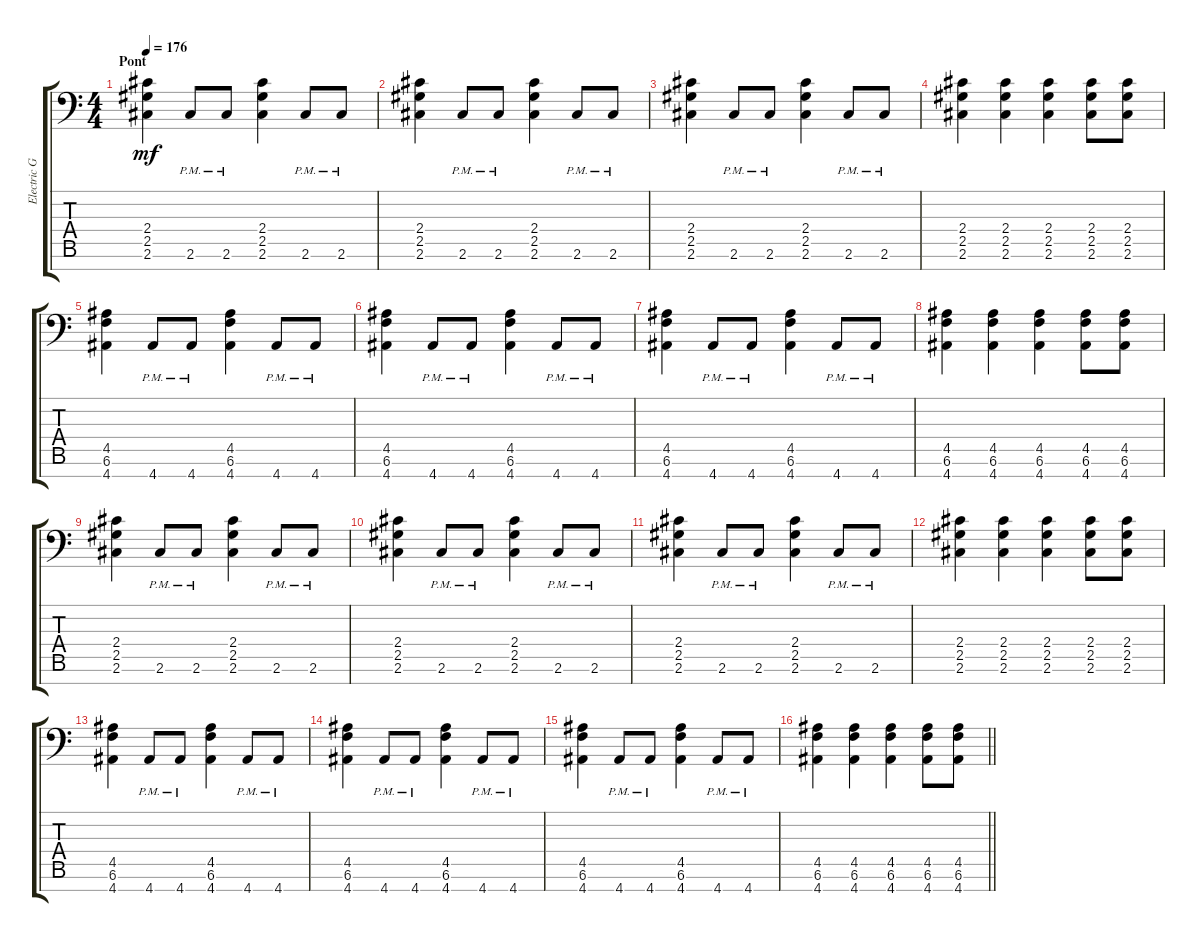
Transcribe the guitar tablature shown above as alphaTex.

\track ("Electric Guitar" "Electric G") {instrument distortionguitar}
\staff {score tabs}
\tuning (Eb4 B3 Gb3 B2 Gb2 B1 Gb1) {hide}
\ts (4 4)
\section ("" "Pont")
\tempo 176
\clef f4
\ks c
(2.4 2.5 2.6).4{dy mf} 2.6{pm}.8 2.6{pm}.8 (2.4 2.5 2.6).4 2.6{pm}.8 2.6{pm}.8 |
(2.4 2.5 2.6).4 2.6{pm}.8 2.6{pm}.8 (2.4 2.5 2.6).4 2.6{pm}.8 2.6{pm}.8 |
(2.4 2.5 2.6).4 2.6{pm}.8 2.6{pm}.8 (2.4 2.5 2.6).4 2.6{pm}.8 2.6{pm}.8 |
(2.4 2.5 2.6).4 (2.4 2.5 2.6).4 (2.4 2.5 2.6).4 (2.4 2.5 2.6).8 (2.4 2.5 2.6).8 |
(4.5 6.6 4.7).4 4.7{pm}.8 4.7{pm}.8 (4.5 6.6 4.7).4 4.7{pm}.8 4.7{pm}.8 |
(4.5 6.6 4.7).4 4.7{pm}.8 4.7{pm}.8 (4.5 6.6 4.7).4 4.7{pm}.8 4.7{pm}.8 |
(4.5 6.6 4.7).4 4.7{pm}.8 4.7{pm}.8 (4.5 6.6 4.7).4 4.7{pm}.8 4.7{pm}.8 |
(4.5 6.6 4.7).4 (4.5 6.6 4.7).4 (4.5 6.6 4.7).4 (4.5 6.6 4.7).8 (4.5 6.6 4.7).8 |
(2.4 2.5 2.6).4 2.6{pm}.8 2.6{pm}.8 (2.4 2.5 2.6).4 2.6{pm}.8 2.6{pm}.8 |
(2.4 2.5 2.6).4 2.6{pm}.8 2.6{pm}.8 (2.4 2.5 2.6).4 2.6{pm}.8 2.6{pm}.8 |
(2.4 2.5 2.6).4 2.6{pm}.8 2.6{pm}.8 (2.4 2.5 2.6).4 2.6{pm}.8 2.6{pm}.8 |
(2.4 2.5 2.6).4 (2.4 2.5 2.6).4 (2.4 2.5 2.6).4 (2.4 2.5 2.6).8 (2.4 2.5 2.6).8 |
(4.5 6.6 4.7).4 4.7{pm}.8 4.7{pm}.8 (4.5 6.6 4.7).4 4.7{pm}.8 4.7{pm}.8 |
(4.5 6.6 4.7).4 4.7{pm}.8 4.7{pm}.8 (4.5 6.6 4.7).4 4.7{pm}.8 4.7{pm}.8 |
(4.5 6.6 4.7).4 4.7{pm}.8 4.7{pm}.8 (4.5 6.6 4.7).4 4.7{pm}.8 4.7{pm}.8 |
\barLineRight lightlight
(4.5 6.6 4.7).4 (4.5 6.6 4.7).4 (4.5 6.6 4.7).4 (4.5 6.6 4.7).8 (4.5 6.6 4.7).8
